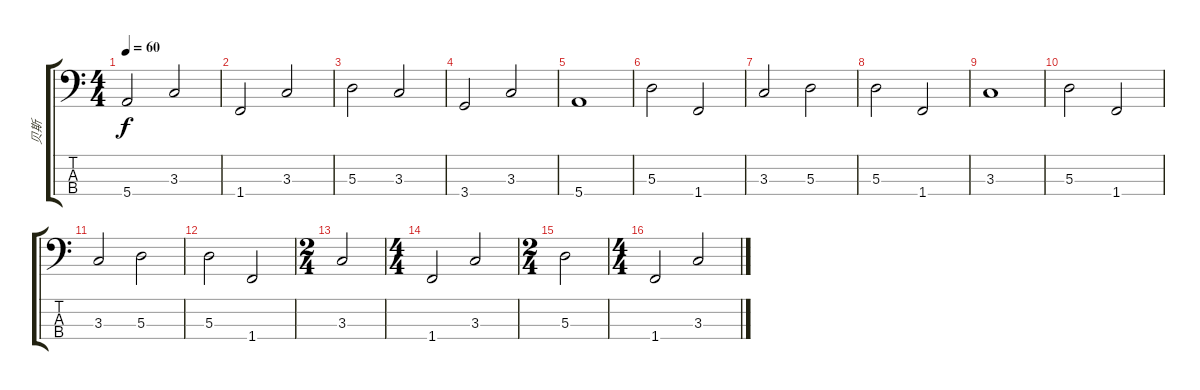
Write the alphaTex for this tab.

\track ("贝斯" "贝斯") {instrument electricbassfinger}
\staff {score tabs}
\tuning (G2 D2 A1 E1) {hide}
\ts (4 4)
\tempo 60
\clef f4
\ks c
5.4.2{dy f} 3.3.2 |
1.4.2 3.3.2 |
5.3.2 3.3.2 |
3.4.2 3.3.2 |
5.4.1 |
5.3.2 1.4.2 |
3.3.2 5.3.2 |
5.3.2 1.4.2 |
3.3.1 |
5.3.2 1.4.2 |
3.3.2 5.3.2 |
5.3.2 1.4.2 |
\ts (2 4)
3.3.2 |
\ts (4 4)
1.4.2 3.3.2 |
\ts (2 4)
5.3.2 |
\ts (4 4)
1.4.2 3.3.2
